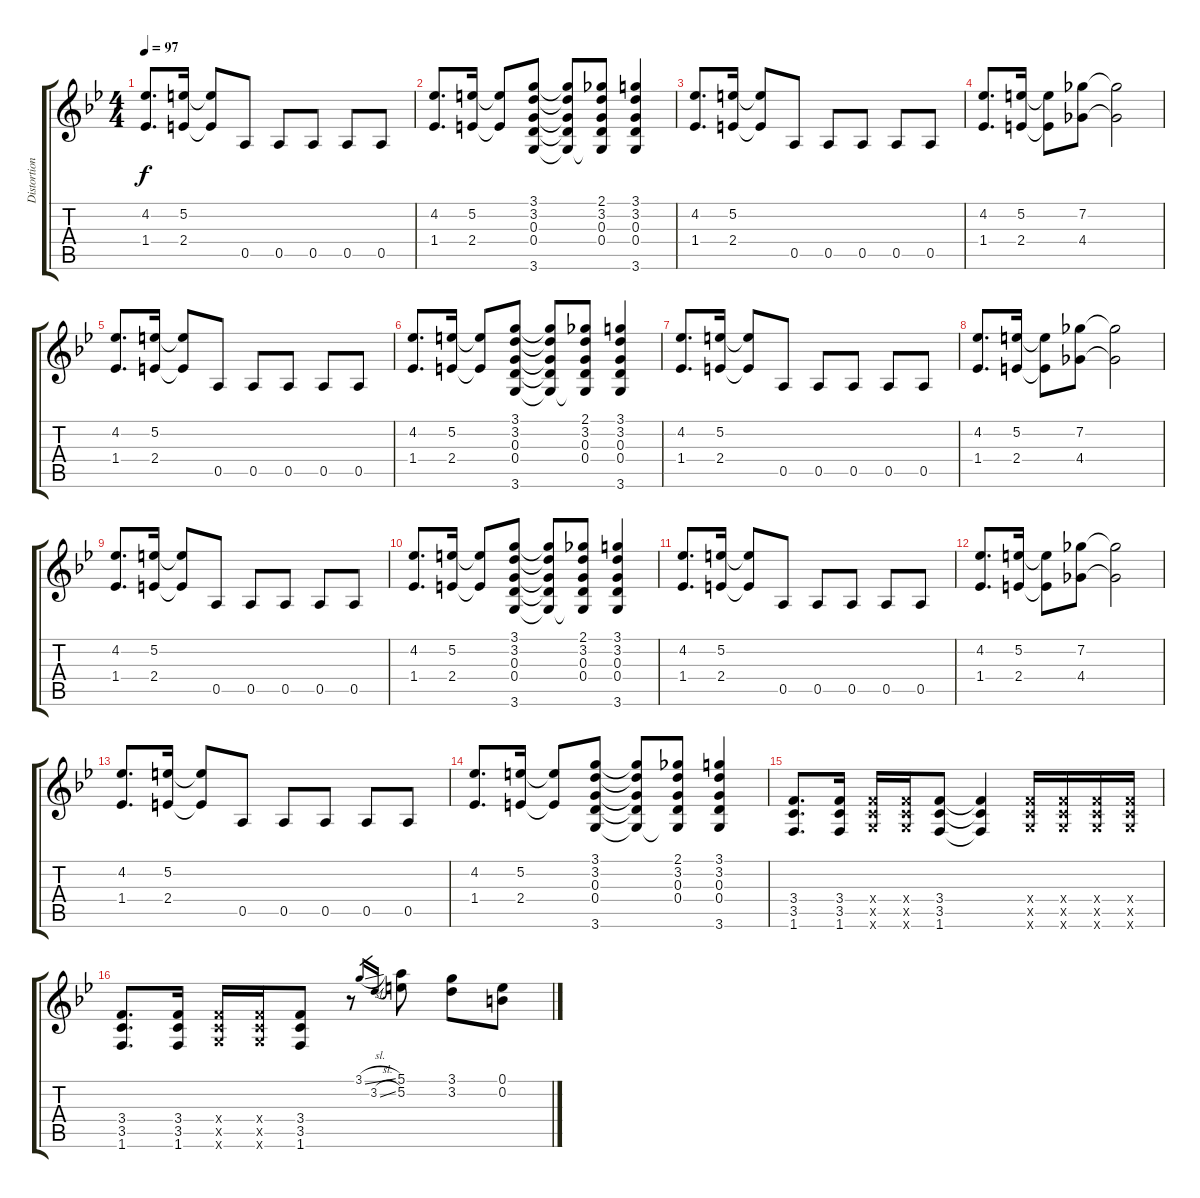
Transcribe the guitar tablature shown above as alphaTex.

\track ("Distortion" "Distortion") {instrument distortionguitar}
\staff {score tabs}
\tuning (E4 B3 G3 D3 A2 E2) {hide}
\ts (4 4)
\tempo 97
\clef g2
\ks bb
(4.2 1.4).8{d dy f} (5.2 2.4).16 (5.2{t} 2.4{t}).8 0.5.8 0.5.8 0.5.8 0.5.8 0.5.8 |
(4.2 1.4).8{d} (5.2 2.4).16 (5.2{t} 2.4{t}).8 (3.1 3.2 0.3 0.4 3.6).8 (3.1{t} 3.2{t} 0.3{t} 0.4{t} 3.6{t}).8 (2.1 3.2 0.3 0.4 3.6{t}).8 (3.1 3.2 0.3 0.4 3.6).4 |
(4.2 1.4).8{d} (5.2 2.4).16 (5.2{t} 2.4{t}).8 0.5.8 0.5.8 0.5.8 0.5.8 0.5.8 |
(4.2 1.4).8{d} (5.2 2.4).16 (5.2{t} 2.4{t}).8 (7.2 4.4).8 (7.2{t} 4.4{t}).2 |
(4.2 1.4).8{d} (5.2 2.4).16 (5.2{t} 2.4{t}).8 0.5.8 0.5.8 0.5.8 0.5.8 0.5.8 |
(4.2 1.4).8{d} (5.2 2.4).16 (5.2{t} 2.4{t}).8 (3.1 3.2 0.3 0.4 3.6).8 (3.1{t} 3.2{t} 0.3{t} 0.4{t} 3.6{t}).8 (2.1 3.2 0.3 0.4 3.6{t}).8 (3.1 3.2 0.3 0.4 3.6).4 |
(4.2 1.4).8{d} (5.2 2.4).16 (5.2{t} 2.4{t}).8 0.5.8 0.5.8 0.5.8 0.5.8 0.5.8 |
(4.2 1.4).8{d} (5.2 2.4).16 (5.2{t} 2.4{t}).8 (7.2 4.4).8 (7.2{t} 4.4{t}).2 |
(4.2 1.4).8{d} (5.2 2.4).16 (5.2{t} 2.4{t}).8 0.5.8 0.5.8 0.5.8 0.5.8 0.5.8 |
(4.2 1.4).8{d} (5.2 2.4).16 (5.2{t} 2.4{t}).8 (3.1 3.2 0.3 0.4 3.6).8 (3.1{t} 3.2{t} 0.3{t} 0.4{t} 3.6{t}).8 (2.1 3.2 0.3 0.4 3.6{t}).8 (3.1 3.2 0.3 0.4 3.6).4 |
(4.2 1.4).8{d} (5.2 2.4).16 (5.2{t} 2.4{t}).8 0.5.8 0.5.8 0.5.8 0.5.8 0.5.8 |
(4.2 1.4).8{d} (5.2 2.4).16 (5.2{t} 2.4{t}).8 (7.2 4.4).8 (7.2{t} 4.4{t}).2 |
(4.2 1.4).8{d} (5.2 2.4).16 (5.2{t} 2.4{t}).8 0.5.8 0.5.8 0.5.8 0.5.8 0.5.8 |
(4.2 1.4).8{d} (5.2 2.4).16 (5.2{t} 2.4{t}).8 (3.1 3.2 0.3 0.4 3.6).8 (3.1{t} 3.2{t} 0.3{t} 0.4{t} 3.6{t}).8 (2.1 3.2 0.3 0.4 3.6{t}).8 (3.1 3.2 0.3 0.4 3.6).4 |
(3.4 3.5 1.6).8{d} (3.4 3.5 1.6).16 (3.4{x} 3.5{x} 3.6{x}).16 (3.4{x} 3.5{x} 3.6{x}).16 (3.4 3.5 1.6).8 (3.4{t} 3.5{t} 1.6{t}).4 (3.4{x} 3.5{x} 3.6{x}).16 (3.4{x} 3.5{x} 3.6{x}).16 (3.4{x} 3.5{x} 3.6{x}).16 (3.4{x} 3.5{x} 3.6{x}).16 |
(3.4 3.5 1.6).8{d} (3.4 3.5 1.6).16 (3.4{x} 3.5{x} 3.6{x}).16 (3.4{x} 3.5{x} 3.6{x}).16 (3.4 3.5 1.6).8 r.8 3.1{sl}.16{gr} 3.2{sl}.16{gr} (5.1 5.2).8 (3.1 3.2).8 (0.1 0.2).8
